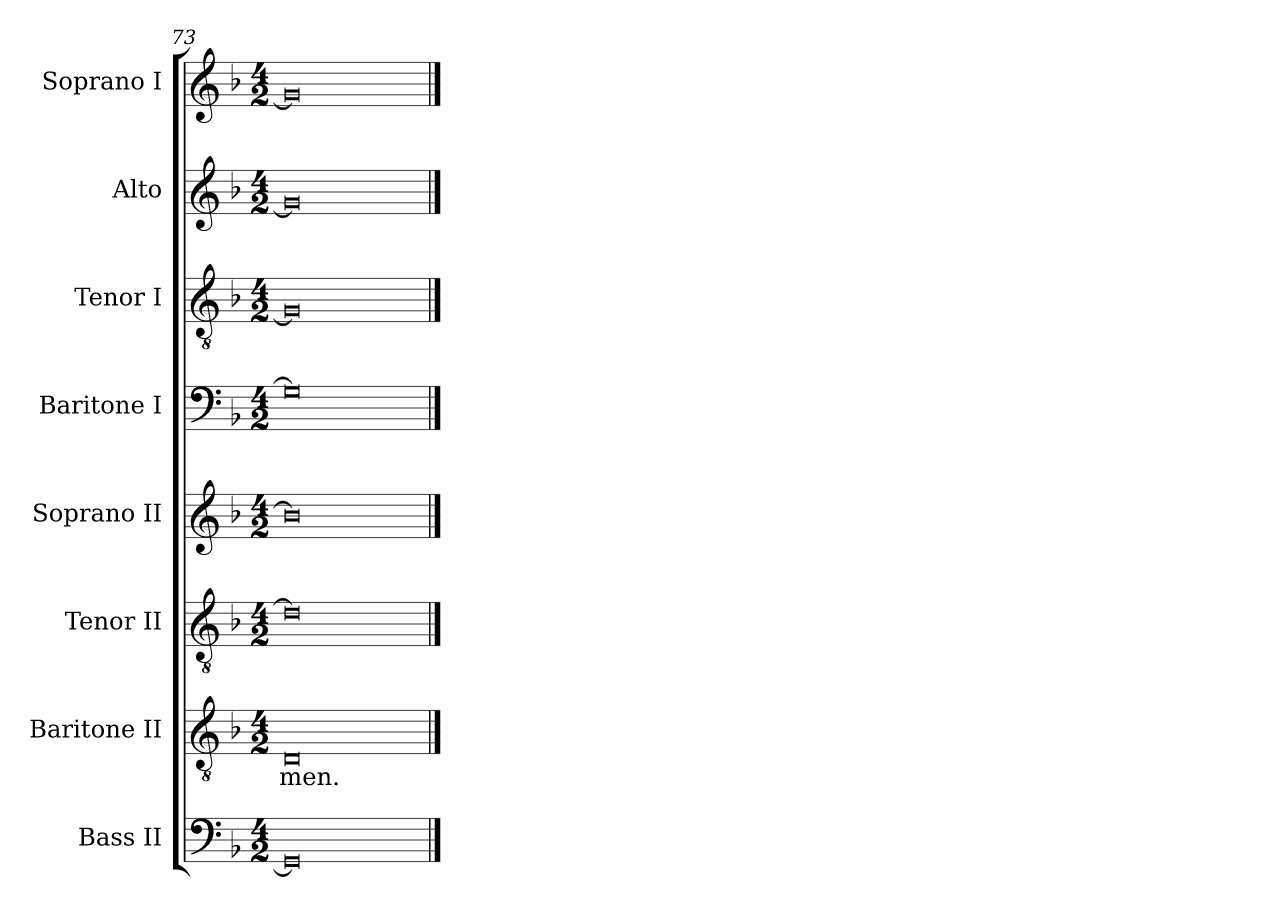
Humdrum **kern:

**kern	**kern	**text	**kern	**kern	**kern	**kern	**kern	**kern
*part8	*part7	*part7	*part6	*part5	*part4	*part3	*part2	*part1
*staff8	*staff7	*staff7	*staff6	*staff5	*staff4	*staff3	*staff2	*staff1
*I"Bass II	*I"Baritone II	*	*I"Tenor II	*I"Soprano II	*I"Baritone I	*I"Tenor I	*I"Alto	*I"Soprano I
*clefF4	*clefGv2	*	*clefGv2	*clefG2	*clefF4	*clefGv2	*clefG2	*clefG2
*	*ITrd14c24	*	*ITrd11c19	*	*ITrd9c15	*ITrd7c12	*	*ITrd7c12
*k[b-]	*k[b-]	*	*k[b-]	*k[b-]	*k[b-]	*k[b-]	*k[b-]	*k[b-]
*F:	*F:	*	*F:	*F:	*F:	*F:	*F:	*F:
*M4/2	*M4/2	*	*M4/2	*M4/2	*M4/2	*M4/2	*M4/2	*M4/2
=73	=73	=73	=73	=73	=73	=73	=73	=73
!	!	!LO:LY:b:color=#000000	!	!	!	!	!	!
0GGi]	0DDDi	-men.	0Di]	0bi]	0GGi]	0GGi]	0gi]	0Gi]
==	==	==	==	==	==	==	==	==
*-	*-	*-	*-	*-	*-	*-	*-	*-
